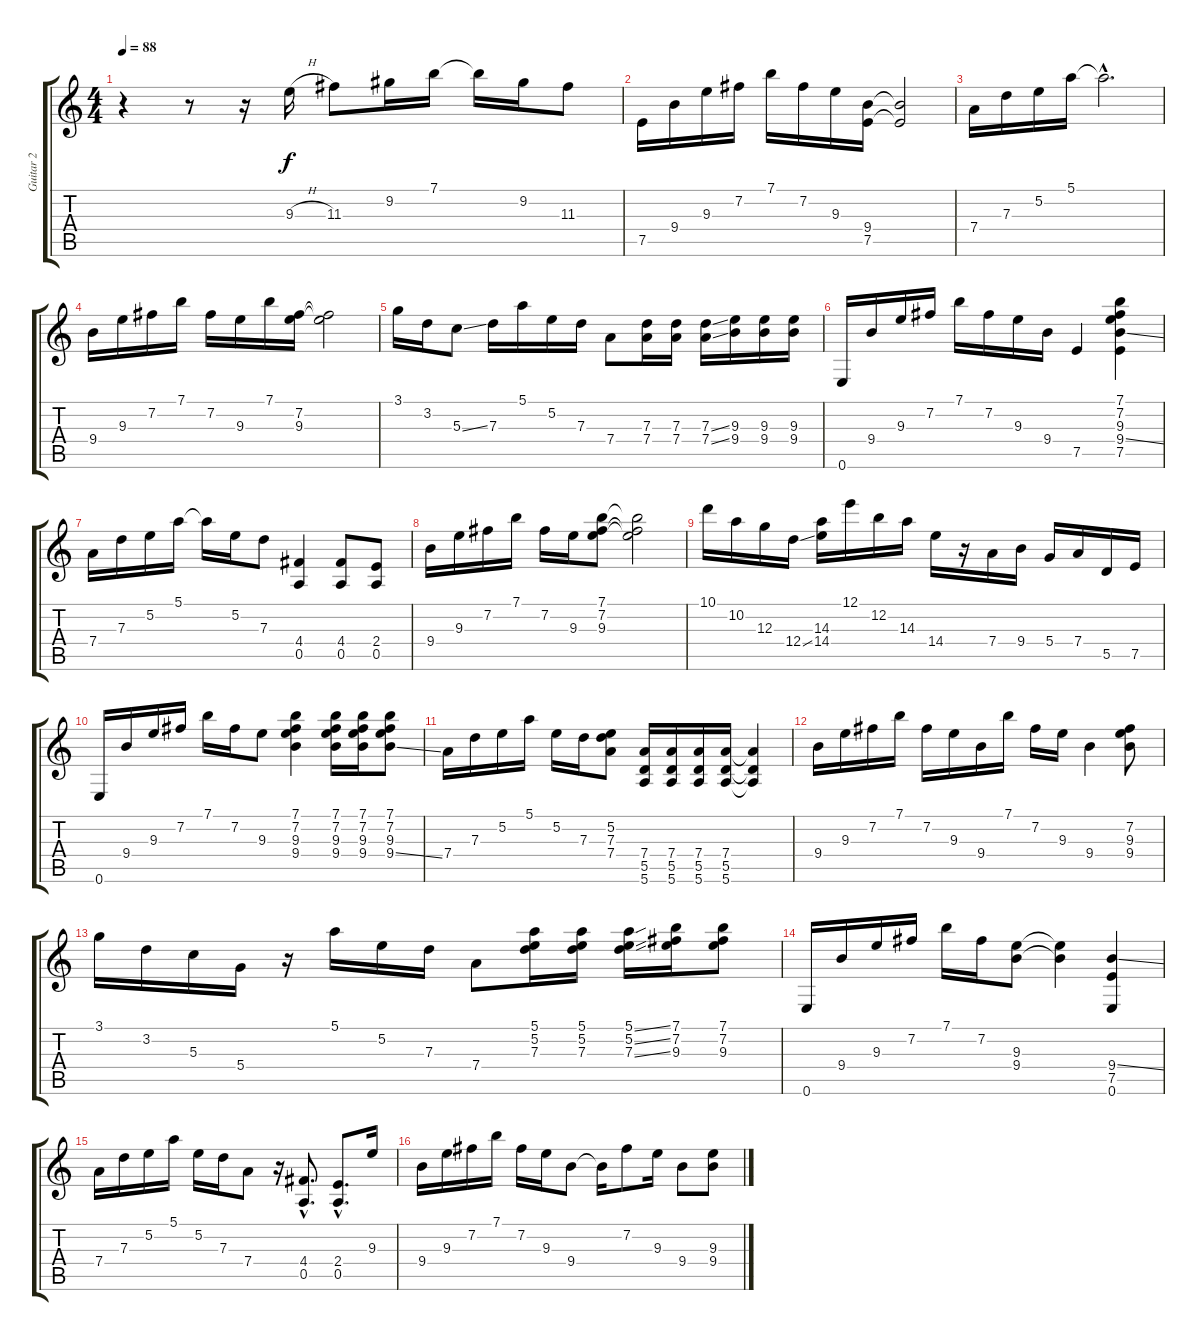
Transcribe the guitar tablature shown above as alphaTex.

\track ("Guitar 2" "Guitar 2") {instrument electricguitarclean}
\staff {score tabs}
\tuning (E4 B3 G3 D3 A2 E2) {hide}
\ts (4 4)
\tempo 88
\clef g2
\ks c
r.4{dy f} r.8 r.16 9.3{h}.16 11.3.8 9.2.16 7.1.16 7.1{t}.16 9.2.16 11.3.8 |
7.5.16 9.4.16 9.3.16 7.2.16 7.1.16 7.2.16 9.3.16 (9.4 7.5).16 (9.4{t} 7.5{t}).2 |
7.4.16 7.3.16 5.2.16 5.1.16 5.1{hac t}.2{d} |
9.4.16 9.3.16 7.2.16 7.1.16 7.2.16 9.3.16 7.1.16 (7.2 9.3).16 (7.2{t} 9.3{t}).2 |
3.1.16 3.2.16 5.3{ss}.8 7.3.16 5.1.16 5.2.16 7.3.16 7.4.8 (7.3 7.4).16 (7.3 7.4).16 (7.3{ss} 7.4{ss}).16 (9.3 9.4).16 (9.3 9.4).16 (9.3 9.4).16 |
0.6.16 9.4.16 9.3.16 7.2.16 7.1.16 7.2.16 9.3.16 9.4.16 7.5.4 (7.1 7.2 9.3 9.4{ss} 7.5).4 |
7.4.16 7.3.16 5.2.16 5.1.16 5.1{t}.16 5.2.16 7.3.8 (4.4 0.5).4 (4.4 0.5).8 (2.4 0.5).8 |
9.4.16 9.3.16 7.2.16 7.1.16 7.2.16 9.3.16 (7.1 7.2 9.3).8 (7.1{t} 7.2{t} 9.3{t}).2 |
10.1.16 10.2.16 12.3.16 12.4{ss}.16 (14.3 14.4).16 12.1.16 12.2.16 14.3.16 14.4.16 r.16 7.4.16 9.4.16 5.4.16 7.4.16 5.5.16 7.5.16 |
0.6.16 9.4.16 9.3.16 7.2.16 7.1.16 7.2.16 9.3.8 (7.1 7.2 9.3 9.4).4 (7.1 7.2 9.3 9.4).16 (7.1 7.2 9.3 9.4).16 (7.1 7.2 9.3 9.4{ss}).8 |
7.4.16 7.3.16 5.2.16 5.1.16 5.2.16 7.3.16 (5.2 7.3 7.4).8 (7.4 5.5 5.6).16 (7.4 5.5 5.6).16 (7.4 5.5 5.6).16 (7.4 5.5 5.6).16 (7.4{t} 5.5{t} 5.6{t}).4 |
9.4.16 9.3.16 7.2.16 7.1.16 7.2.16 9.3.16 9.4.16 7.1.16 7.2.16 9.3.16 9.4.4 (7.2 9.3 9.4).8 |
3.1.16 3.2.16 5.3.16 5.4.16 r.16 5.1.16 5.2.16 7.3.16 7.4.8 (5.1 5.2 7.3).16 (5.1 5.2 7.3).16 (5.1{ss} 5.2{ss} 7.3{ss}).16 (7.1 7.2 9.3).16 (7.1 7.2 9.3).8 |
0.6.16 9.4.16 9.3.16 7.2.16 7.1.16 7.2.16 (9.3 9.4).8 (9.3{t} 9.4{t}).4 (9.4{ss} 7.5 0.6).4 |
7.4.16 7.3.16 5.2.16 5.1.16 5.2.16 7.3.16 7.4.8 r.16 (4.4{hac} 0.5{hac}).8{d} (2.4{hac} 0.5{hac}).8{d} 9.3.16 |
9.4.16 9.3.16 7.2.16 7.1.16 7.2.16 9.3.16 9.4.8 9.4{t}.16 7.2.8 9.3.16 9.4.8 (9.3 9.4).8
